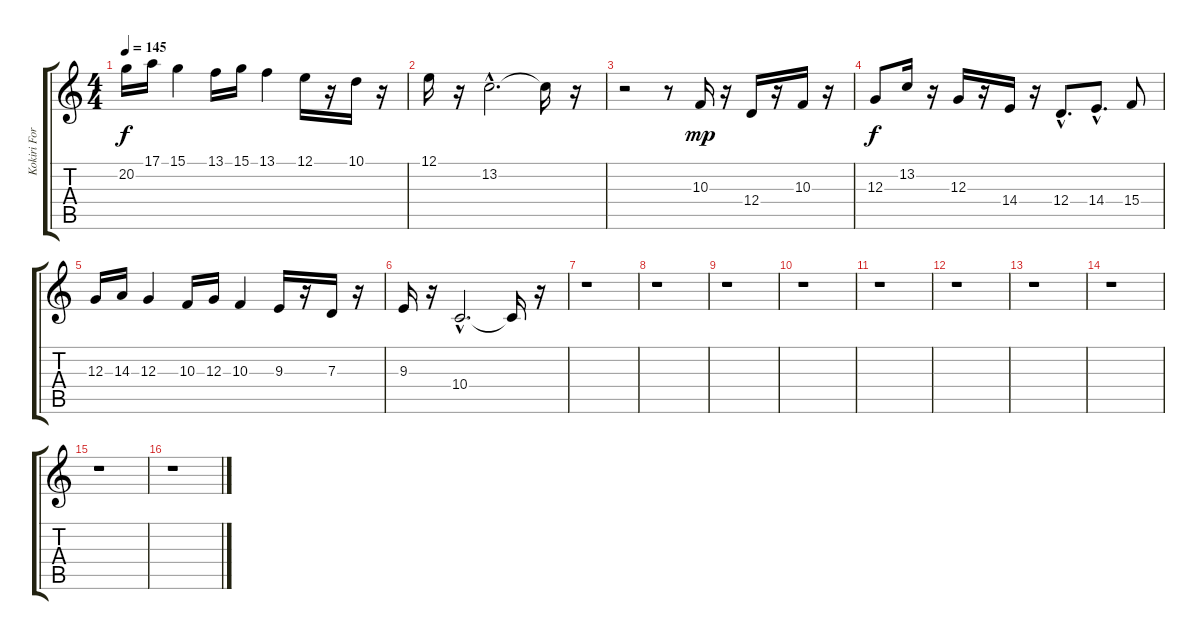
\track ("Kokiri Forest" "Kokiri For") {instrument vibraphone}
\staff {score tabs}
\tuning (E4 B3 G3 D3 A2 E2) {hide}
\ts (4 4)
\tempo 145
\clef g2
\ks c
20.2.16{dy f} 17.1.16 15.1.4 13.1.16 15.1.16 13.1.4 12.1.16 r.16 10.1.16 r.16 |
12.1.16 r.16 13.2{hac}.2{d} 13.2{t}.16 r.16 |
r.2 r.8 10.3.16{dy mp} r.16 12.4.16 r.16 10.3.16 r.16 |
12.3.8{dy f} 13.2.16 r.16 12.3.16 r.16 14.4.16 r.16 12.4{hac}.8{d} 14.4{hac}.8{d} 15.4.8 |
12.3.16 14.3.16 12.3.4 10.3.16 12.3.16 10.3.4 9.3.16 r.16 7.3.16 r.16 |
9.3.16 r.16 10.4{hac}.2{d} 10.4{t}.16 r.16 |
r.1 |
r.1 |
r.1 |
r.1 |
r.1 |
r.1 |
r.1 |
r.1 |
r.1 |
r.1
